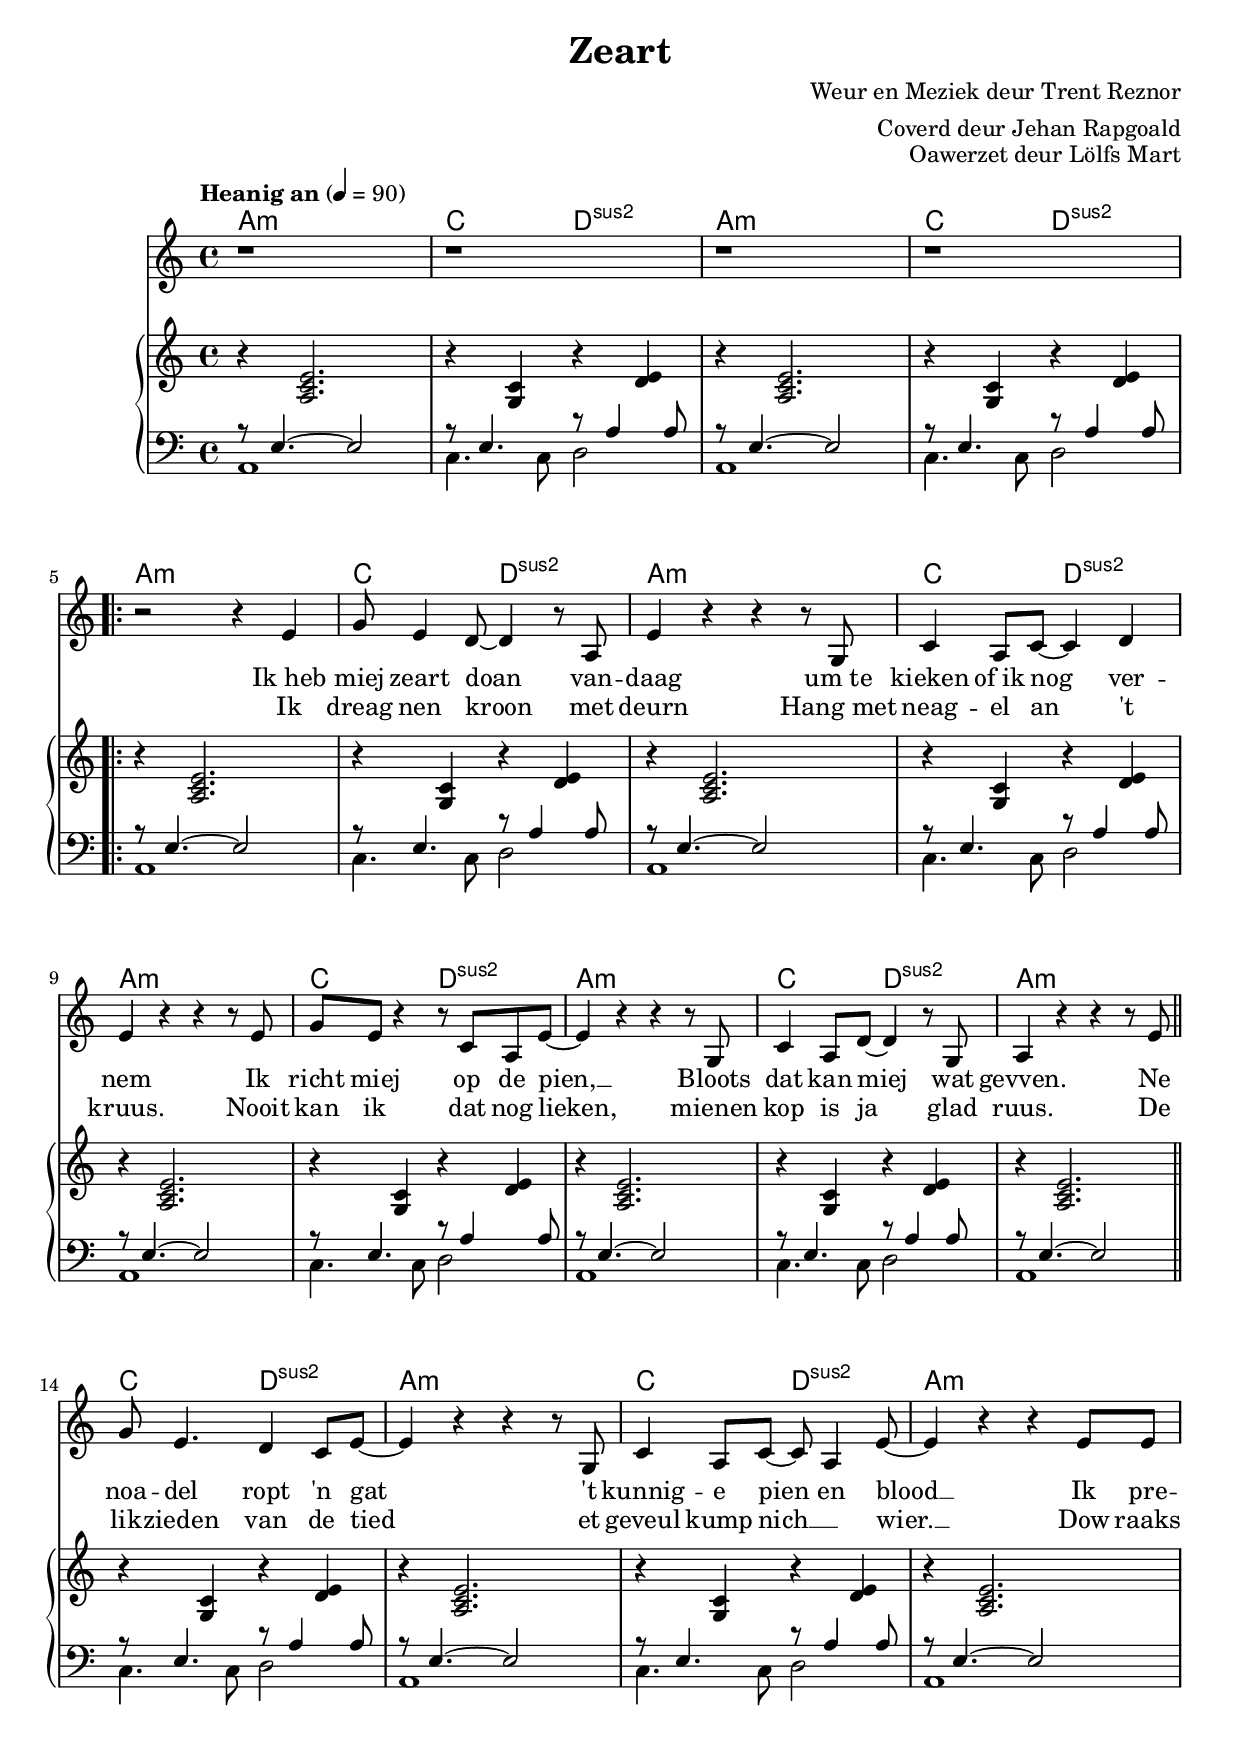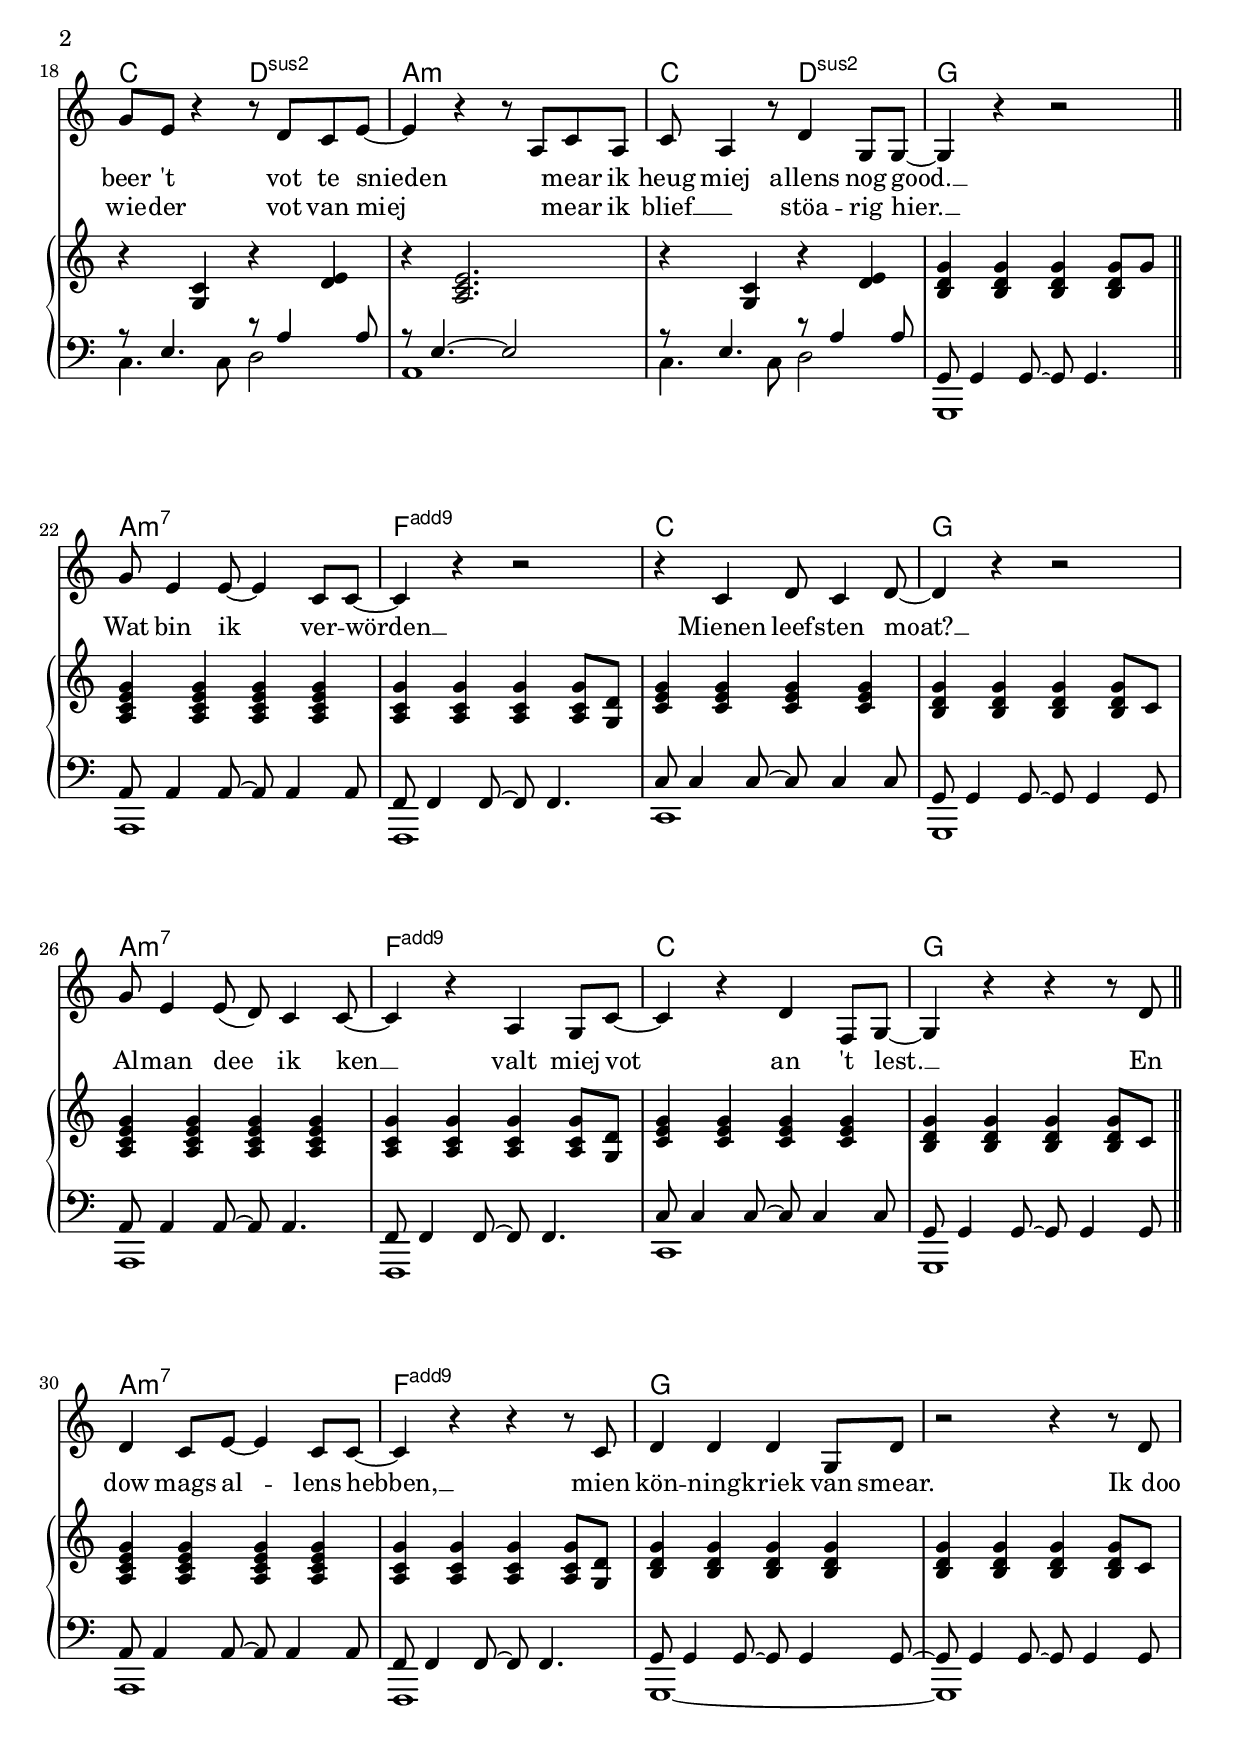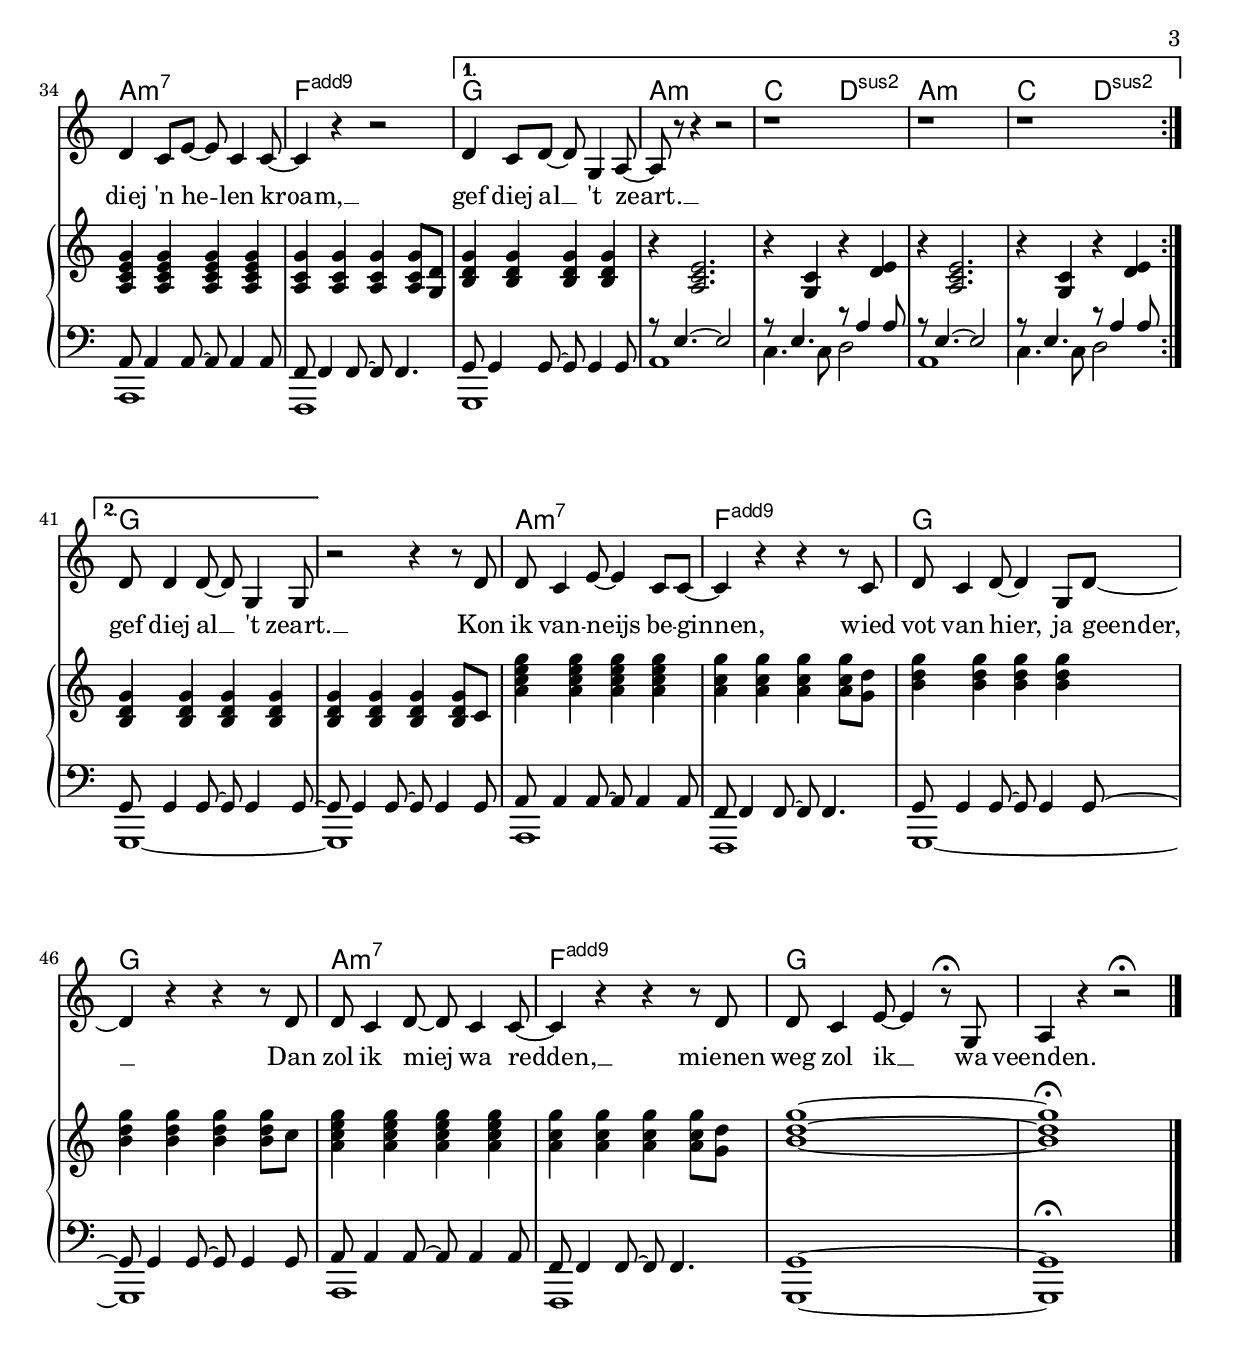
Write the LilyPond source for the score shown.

\version "2.24.4"
\header {
	title = "Zeart"
	composer = "Weur en Meziek deur Trent Reznor"
	arranger = "Coverd deur Jehan Rapgoald"
	opus = "Oawerzet deur Lölfs Mart"
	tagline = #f
}
baslijntjea = { << \relative { r8 e4.~e2 } \\ \relative { a,1 } >> }
baslijntjeb = { << \relative { r8 e4. r8 a4 a8 } \\ \relative { c4. c8 d2 } >> }
baslijntje = { \baslijntjea \baslijntjeb }
treblijntjea = { \relative { r4 <<a2. c e>> } }
treblijntjeb = { \relative { r4 <<c' g>> r <<d' e>>} }
treblijntje = { \treblijntjea \treblijntjeb }
chordlijntje = { \chordmode {a1:m c2 d2:sus2} }

fadd = { \chordmode { f1:1.3.5.9 } }

% see https://music.stackexchange.com/a/125008
chExceptionMusic = {
  <c e g d'>1-\markup { \super "add9" }
}

chExceptions = #(append
	(sequential-music-to-chord-exceptions chExceptionMusic #t)
	ignatzekExceptions)

mychords = {
	\set chordNameExceptions = #chExceptions
	\repeat unfold 10 \chordlijntje
	\chordmode {
		g1 a:m7 \fadd c g a:m7
		\fadd c g a:m7 \fadd g R1 a:m7 \fadd g
	}
	\repeat unfold 2 \chordlijntje
	\chordmode { g1 R1 a:m7 \fadd g~g a:m7 \fadd g R1 }
}

\include "predefined-guitar-fretboards.ly"
\score {
	<<
	\new ChordNames { \set noChordSymbol = "" \mychords }
%	\new FretBoards { \set noChordSymbol = "" \mychords }
	\new Staff {
		\new Voice = "melody"
		\relative {
			r1 r r r
			\break
			\repeat volta 2 {
				r2 r4 e'4
				g8 e4 d8~d4 r8 a8
				e'4 r4 r4 r8 g,8
				c4 a8 c8~c4 d4
				e4 r4 r4 r8 e8
				g e r4 r8 c8 a e'8~
				e4 r4 r4 r8 g,8
				c4 a8 d~d4 r8 g,
				a4 r4 r4 r8 e'8
				\bar "||"
				\break
				g8 e4. d4 c8 e8~
				e4 r4 r r8 g,8
				c4 a8 c8~c8 a4 e'8~
				e4 r4 r4 e8 e8
				g8 e8 r4 r8 d8 c8 e8~
				e4 r4 r8 a,8 c8 a8
				c8 a4 r8 d4 g,8 g8~
				g4 r4 r2
				\bar "||"
				\break
				g'8 e4 e8~e4 c8 c8~
				c4 r4 r2
				r4 c4 d8 c4 d8~
				d4 r4 r2
				g8 e4 e8(d8) c4 c8~
				c4 r4 a4 g8 c8~
				c4 r4 d4 f,8 g8~
				g4 r4 r4 r8 d'8
				\bar "||"
				\break
				d4 c8 e8~e4 c8 c8~
				c4 r4 r4 r8 c8
				d4 d4 d4 g,8 d'8
				r2 r4 r8 d8
				d4 c8 e8~e8 c4 c8~
				c4 r4 r2
				\alternative {
					\volta 1 {
						d4 c8 d8~d8 g,4 a8~
						a8 r8 r4 r2
						r1 r1 r1
					} \volta 2 {
						d8 d4 d8~d8 g,4 g8
					}
				}
			}
			r2 r4 r8 d'8
			d8 c4 e8~e4 c8 c8~
			c4 r4 r4 r8 c8
			d8 c4 d8~d4 g,8 d'8~
			d4 r4 r4 r8 d8
			d8 c4 d8~d8 c4 c8~
			c4 r4 r4 r8 d8
			d8 c4 e8~e4 r8\fermata g,8
			a4 r4 r2\fermata 
		}
	}
%	\new Lyrics {
%		\lyricsto "melody" {
%			I hurt my -- self__ to -- day
%			to see if I __ still feel
%			I fo -- cused on the pain, __
%			the on -- ly thing __ that's real.
%			The nee -- dle tears a hole, __
%			the old fa -- mil -- iar sting. __
%			Try to kill it all a -- way __
%			but I re -- mem -- ber ev -- 're -- thing. __
%			What have I __ be -- come __
%			my sweet -- est friend? __
%			Ev -- 'ry -- one __ I know __
%			goes a -- way __ in the end. __
%			And you could have __ it all, __
%			my em -- pire of dirt.
%			\skip 1 I will let __ you down, __
%			I will make __ you hurt. __
%			
%			I will make __ you hurt.
%			If I could start __ a -- gain, __
%			a mil -- lion miles __ a -- way, __
%			" " I would keep __ my -- self, __
%			" " 1 I would find __ a way.
%		}
%	}
%	\new Lyrics {
%		\lyricsto "melody" {
%			I wear this crown of thorns
%			up -- on my li -- ars chair.
%			" " Full of bro -- ken thoughts, __
%			" " I can -- not __ re -- pair.
%			Be -- neath the stains of time __
%			the feel -- ings __ dis -- ap -- pear.
%			" " " " You are some -- one else,
%			" " " " I am still __ right here. __
%		}
%	}
	\new Lyrics {
		\lyricsto "melody" {
			"Ik heb" miej zeart doan van -- daag
			"um te" kieken "of ik" nog ver -- nem
			Ik richt miej op de pien, __
			Bloots dat kan miej wat gevven.

			Ne noa -- del ropt 'n gat
			't kunnig -- e pien en blood __
			Ik pre -- beer 't vot te snieden
			\skip 1 mear ik heug miej allens nog good. __

			Wat bin ik ver -- wörden __
			Mienen leef -- sten moat? __
			Al -- man dee ik ken __
			valt miej vot
			an 't lest. __

			En dow mags al -- lens hebben, __
			mien kön -- ning -- kriek van smear.
			"Ik doo" diej 'n he -- len kroam, __
			gef diej al __ 't zeart. __

			gef diej al __ 't zeart. __
					
			Kon ik van -- neijs be -- ginnen,__
			wied vot van hier, ja geender, __
			Dan zol ik miej wa redden, __
			mienen weg zol ik __ wa veenden.
		}
	}
	\new Lyrics {
		\lyricsto "melody" {
			Ik dreag nen kroon met deurn
			"Hang met" neag -- el an 't kruus.
			Nooit kan ik dat nog lieken,
			mienen kop is ja glad ruus.
			
			De lik -- zieden van de tied
			et geveul kump nich __ \skip 1 wier. __
			Dow raaks wie -- der vot van miej
			\skip 1 mear ik blief __ \skip 1 stöa -- rig hier. __
		}
	}
	\new GrandStaff
	<<
		\new Staff {
			\relative {
				\tempo "Heanig an" 4 = 90
				\repeat unfold 2 \treblijntje
				\repeat volta 2 {
					\repeat unfold 4 \treblijntje
					\treblijntjea
					\treblijntjeb
					\repeat unfold 3 \treblijntje
					<<b4 d g>> <<b,4 d g>> <<b,4 d g>> <<b,8 d g>> g8
					<<a,4 c e g>> <<a,4 c e g>> <<a,4 c e g>> <<a,4 c e g>>
					<<a,4 c g'>> <<a,4 c g'>> <<a,4 c g'>> <<a,8 c g'>> <<d g,>>
					<<c4 e g>> <<c,4 e g>> <<c,4 e g>> <<c,4 e g>>
					<<b,4 d g>> <<b,4 d g>> <<b,4 d g>> <<b,8 d g>> c,8
					<<a4 c e g>> <<a,4 c e g>> <<a,4 c e g>> <<a,4 c e g>>
					<<a,4 c g'>> <<a,4 c g'>> <<a,4 c g'>> <<a,8 c g'>> <<d g,>>
					<<c4 e g>> <<c,4 e g>> <<c,4 e g>> <<c,4 e g>>
					<<b,4 d g>> <<b,4 d g>> <<b,4 d g>> <<b,8 d g>> c,8
					<<a4 c e g>> <<a,4 c e g>> <<a,4 c e g>> <<a,4 c e g>>
					<<a,4 c g'>> <<a,4 c g'>> <<a,4 c g'>> <<a,8 c g'>> <<d g,>>
					<<b4 d g>> <<b,4 d g>> <<b,4 d g>> <<b,4 d g>>
					<<b,4 d g>> <<b,4 d g>> <<b,4 d g>> <<b,8 d g>> c,8
					<<a4 c e g>> <<a,4 c e g>> <<a,4 c e g>> <<a,4 c e g>>
					<<a,4 c g'>> <<a,4 c g'>> <<a,4 c g'>> <<a,8 c g'>> <<d g,>>
					\alternative {
						\volta 1 {
							<<b4 d g>> <<b,4 d g>> <<b,4 d g>> <<b,4 d g>>
							\repeat unfold 2 \treblijntje
						} \volta 2 {
							<<b,4 d g>> <<b,4 d g>> <<b,4 d g>> <<b,4 d g>>
						}
					}
				}
				<<b,4 d g>> <<b,4 d g>> <<b,4 d g>> <<b,8 d g>> c,8
				<<a'4 c e g>> <<a,4 c e g>> <<a,4 c e g>> <<a,4 c e g>>
				<<a,4 c g'>> <<a,4 c g'>> <<a,4 c g'>> <<a,8 c g'>> <<d g,>>
				<<b4 d g>> <<b,4 d g>> <<b,4 d g>> <<b,4 d g>>
				<<b,4 d g>> <<b,4 d g>> <<b,4 d g>> <<b,8 d g>> c,8
				<<a4 c e g>> <<a,4 c e g>> <<a,4 c e g>> <<a,4 c e g>>
				<<a,4 c g'>> <<a,4 c g'>> <<a,4 c g'>> <<a,8 c g'>> <<d g,>>
				<<b1~ d~ g~>> <<b, d g\fermata >>
			}
		}
		\new Staff {
			\clef bass
			\tempo "Heanig an" 4 = 90
			\repeat unfold 2 \baslijntje
			\repeat volta 2 {
				\repeat unfold 4 \baslijntje
				\baslijntjea
				\baslijntjeb
				\repeat unfold 3 \baslijntje
				<< \relative {
					g,8 g4 g8~g8 g4.
					a8 a4 a8~a8 a4 a8
					f8 f4 f8~f8 f4.
					c'8 c4 c8~c8 c4 c8
					g8 g4 g8~g8 g4 g8
					a8 a4 a8~a8 a4.
					f8 f4 f8~f8 f4.
					c'8 c4 c8~c8 c4 c8
					g8 g4 g8~g8 g4 g8
					a8 a4 a8~a8 a4 a8
					f8 f4 f8~f8 f4.
					g8 g4 g8~g8 g4 g8~
					g8 g4 g8~g8 g4 g8
					a8 a4 a8~a8 a4 a8
					f8 f4 f8~f8 f4.
				} \\
				\relative {
					g,,1 a f c'
					g a f c' g a f g~g a f
				} >>
				\alternative {
					\volta 1 {
						<< \relative { g,8 g4 g8~g8 g4 g8 } \\ \relative { g,,1 } >>
						\repeat unfold 2 \baslijntje
					}
					\volta 2 {
						<< \relative { g,8 g4 g8~g8 g4 g8~ } \\ \relative { g,,1~ } >>
					}
				}
			}
			<< \relative {
				g,8 g4 g8~g8 g4 g8
				a8 a4 a8~a8 a4 a8
				f8 f4 f8~f8 f4.
				g8 g4 g8~g8 g4 g8~
				g8 g4 g8~g8 g4 g8
				a8 a4 a8~a8 a4 a8
				f8 f4 f8~f8 f4.
			} \\ \relative {
				g,,1 a f g~g a f
			} >>
			<<g,~ g,,~>> <<g,, g,\fermata >>
			\bar "|."
		}
	>>
	>>
	\midi { }
	\layout { }
}
